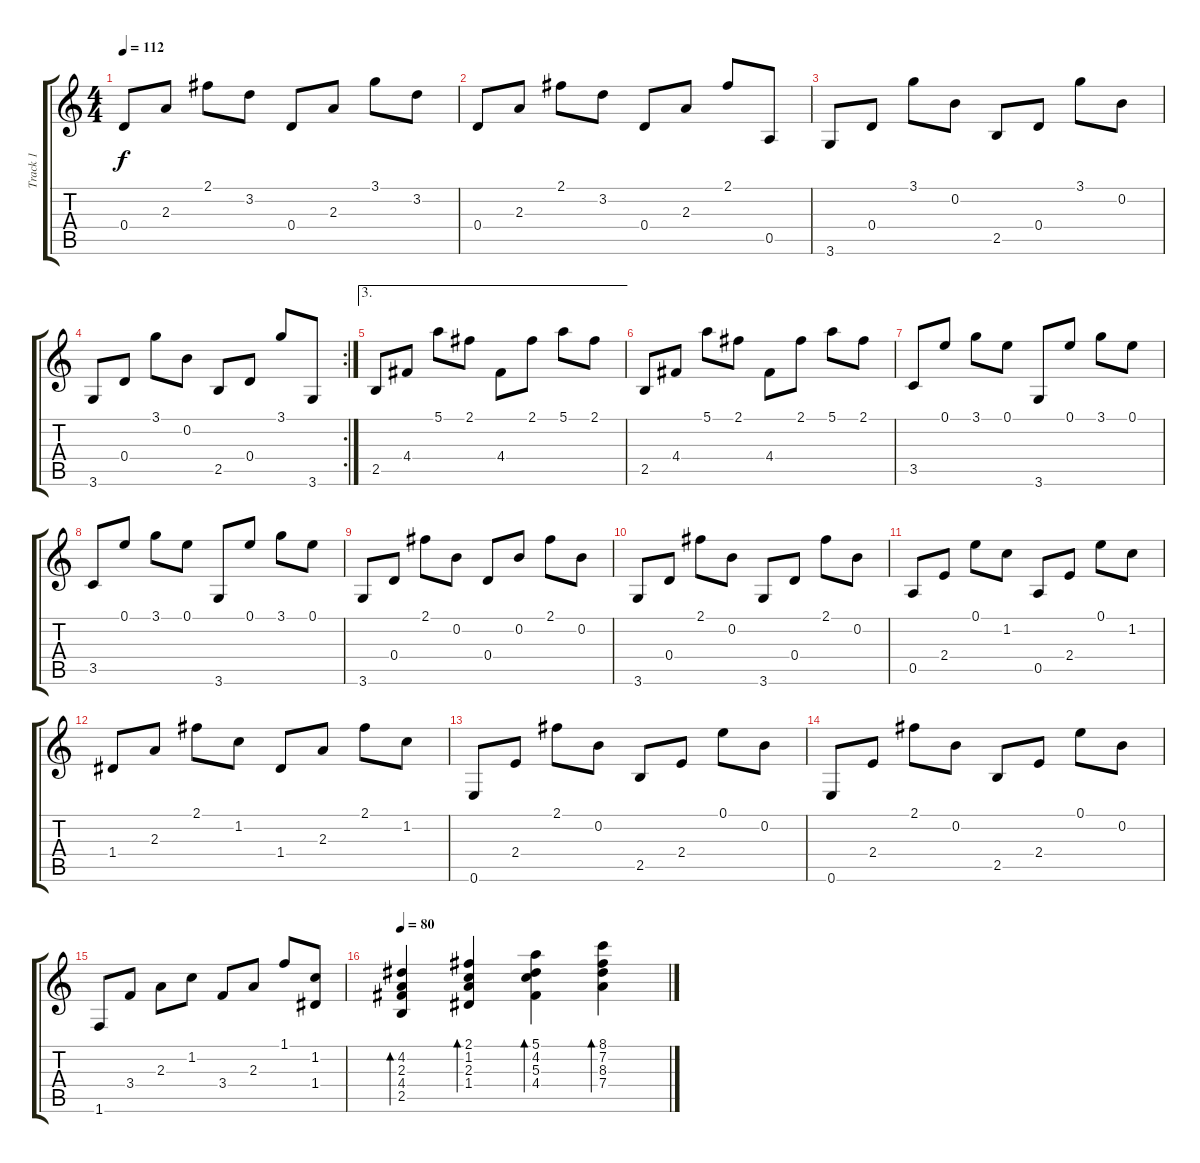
\track ("Track 1" "Track 1") {instrument acousticguitarsteel}
\staff {score tabs}
\tuning (E4 B3 G3 D3 A2 E2) {hide}
\ts (4 4)
\tempo 112
\clef g2
\ks c
0.4.8{dy f} 2.3.8 2.1.8 3.2.8 0.4.8 2.3.8 3.1.8 3.2.8 |
0.4.8 2.3.8 2.1.8 3.2.8 0.4.8 2.3.8 2.1.8 0.5.8 |
3.6.8 0.4.8 3.1.8 0.2.8 2.5.8 0.4.8 3.1.8 0.2.8 |
\rc 2
3.6.8 0.4.8 3.1.8 0.2.8 2.5.8 0.4.8 3.1.8 3.6.8 |
\ae 3
2.5.8 4.4.8 5.1.8 2.1.8 4.4.8 2.1.8 5.1.8 2.1.8 |
2.5.8 4.4.8 5.1.8 2.1.8 4.4.8 2.1.8 5.1.8 2.1.8 |
3.5.8 0.1.8 3.1.8 0.1.8 3.6.8 0.1.8 3.1.8 0.1.8 |
3.5.8 0.1.8 3.1.8 0.1.8 3.6.8 0.1.8 3.1.8 0.1.8 |
3.6.8 0.4.8 2.1.8 0.2.8 0.4.8 0.2.8 2.1.8 0.2.8 |
3.6.8 0.4.8 2.1.8 0.2.8 3.6.8 0.4.8 2.1.8 0.2.8 |
0.5.8 2.4.8 0.1.8 1.2.8 0.5.8 2.4.8 0.1.8 1.2.8 |
1.4.8 2.3.8 2.1.8 1.2.8 1.4.8 2.3.8 2.1.8 1.2.8 |
0.6.8 2.4.8 2.1.8 0.2.8 2.5.8 2.4.8 0.1.8 0.2.8 |
0.6.8 2.4.8 2.1.8 0.2.8 2.5.8 2.4.8 0.1.8 0.2.8 |
1.6.8 3.4.8 2.3.8 1.2.8 3.4.8 2.3.8 1.1.8 (1.2 1.4).8 |
\tempo 80
(4.2 2.3 4.4 2.5).4{bd 480} (2.1 1.2 2.3 1.4).4{bd 480} (5.1 4.2 5.3 4.4).4{bd 480} (8.1 7.2 8.3 7.4).4{bd 480}
